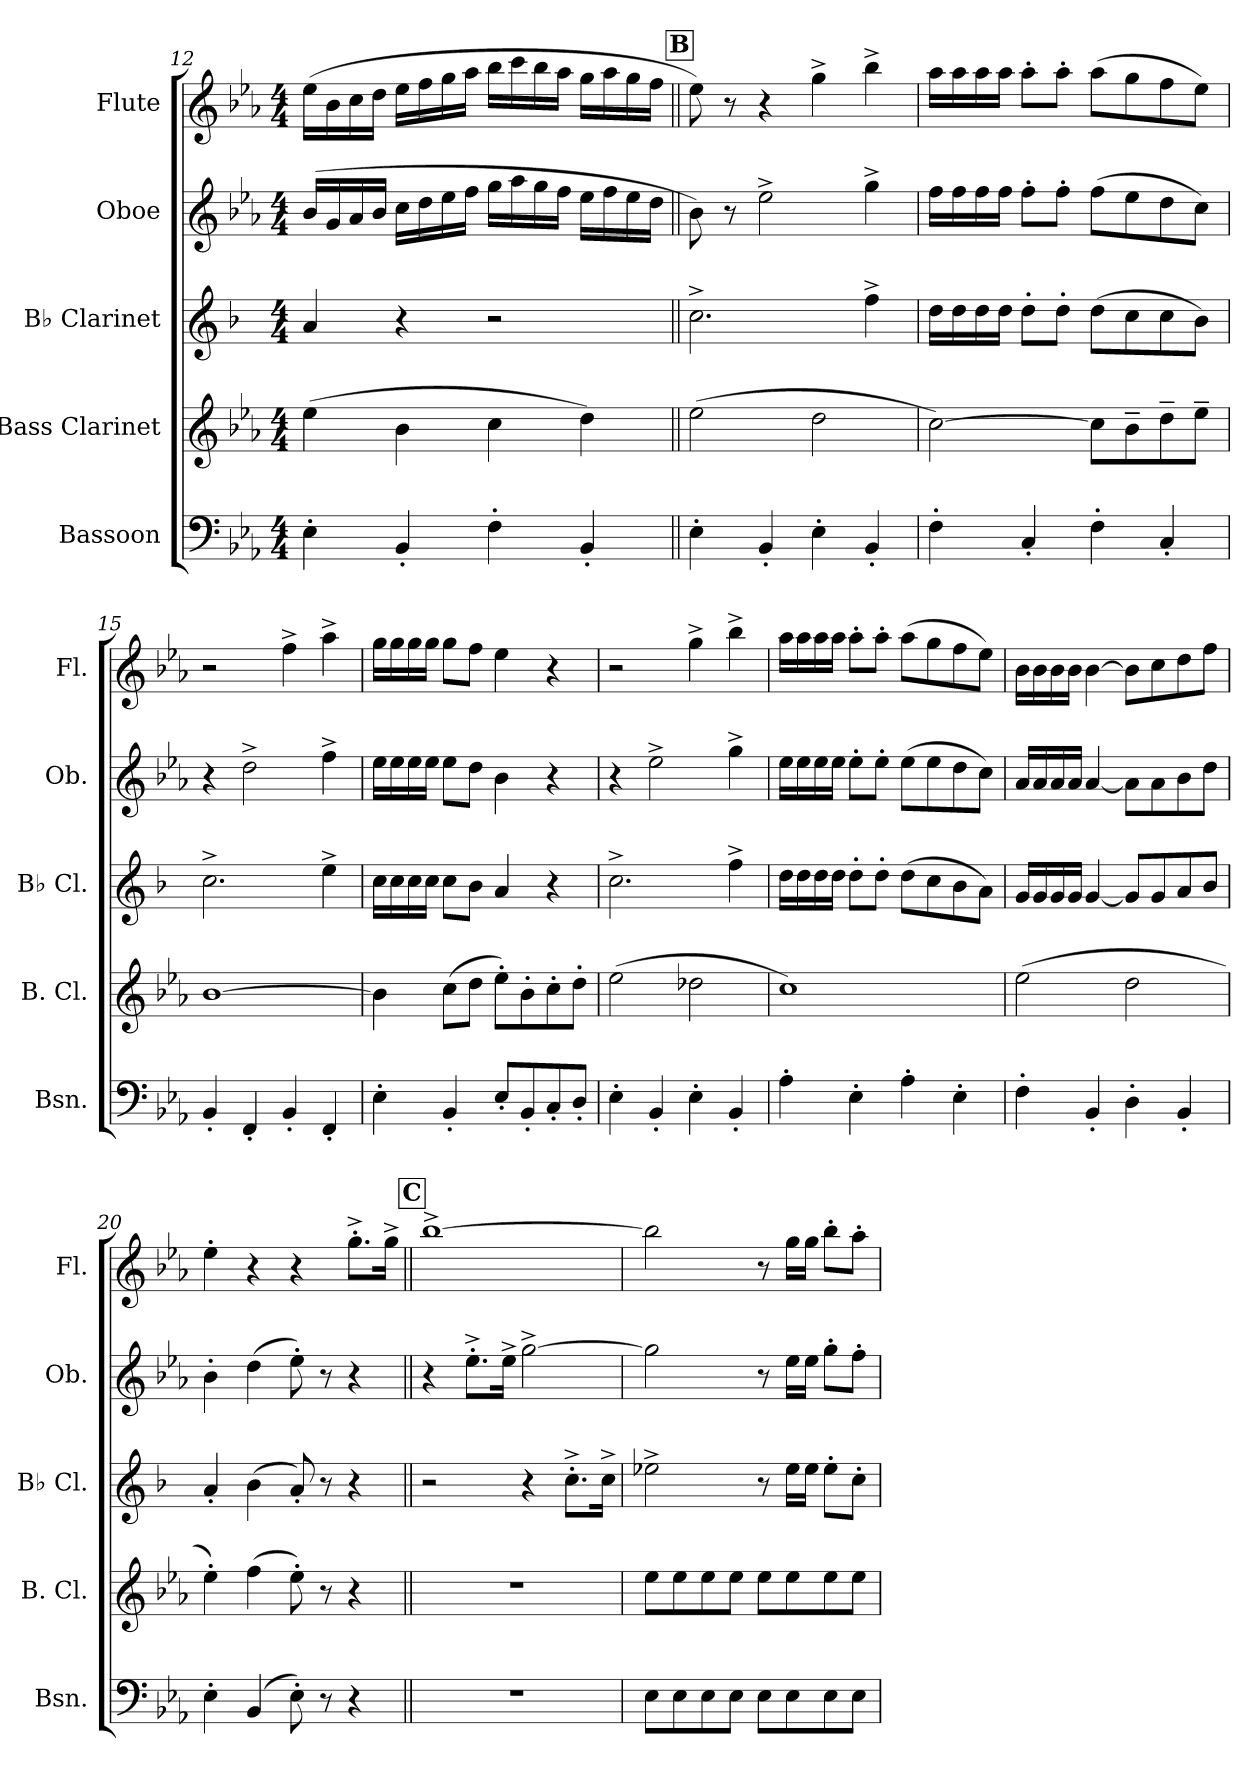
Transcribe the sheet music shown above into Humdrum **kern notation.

**kern	**kern	**kern	**kern	**kern
*part5	*part4	*part3	*part2	*part1
*staff5	*staff4	*staff3	*staff2	*staff1
*I"Bassoon	*I"Bass Clarinet	*I"B♭ Clarinet	*I"Oboe	*I"Flute
*I'Bsn.	*I'B. Cl.	*I'B♭ Cl.	*I'Ob.	*I'Fl.
!!LO:LB:g=z
*clefF4	*clefG2	*clefG2	*clefG2	*clefG2
*	*ITrd8c14	*ITrd1c2	*	*
*k[b-e-a-]	*k[b-e-a-]	*k[b-e-a-]	*k[b-e-a-]	*k[b-e-a-]
*M4/4	*M4/4	*M4/4	*M4/4	*M4/4
=12	=12	=12	=12	=12
4E-'\	(4e-\	4g/	(16b-/LL	(16ee-\LL
.	.	.	16g/	16b-\
.	.	.	16a-/	16cc\
.	.	.	16b-/JJ	16dd\JJ
4BB-'/	4B-\	4r	16cc\LL	16ee-\LL
.	.	.	16dd\	16ff\
.	.	.	16ee-\	16gg\
.	.	.	16ff\JJ	16aa-\JJ
4F'\	4c\	2r	16gg\LL	16bb-\LL
.	.	.	16aa-\	16ccc\
.	.	.	16gg\	16bb-\
.	.	.	16ff\JJ	16aa-\JJ
4BB-'/	4d\)	.	16ee-\LL	16gg\LL
.	.	.	16ff\	16aa-\
.	.	.	16ee-\	16gg\
.	.	.	16dd\JJ	16ff\JJ
!!LO:REH:place=s1:a:B:fs=14:t=B
=13||	=13||	=13||	=13||	=13||
4E-'\	(2e-\	2.b-^\	8b-\)	8ee-\)
.	.	.	8r	8r
4BB-'/	.	.	2ee-^\	4r
4E-'\	2d\	.	.	4gg^\
4BB-'/	.	4ee-^\	4gg^\	4bb-^\
=14	=14	=14	=14	=14
4F'\	[2c\)	16cc\LL	16ff\LL	16aa-\LL
.	.	16cc\	16ff\	16aa-\
.	.	16cc\	16ff\	16aa-\
.	.	16cc\JJ	16ff\JJ	16aa-\JJ
4C'/	.	8cc'\L	8ff'\L	8aa-'\L
.	.	8cc'\J	8ff'\J	8aa-'\J
4F'\	8c\L]	(8cc\L	(8ff\L	(8aa-\L
.	8B-~\	8b-\	8ee-\	8gg\
4C'/	8d~\	8b-\	8dd\	8ff\
.	8e-~\J	8a-\J)	8cc\J)	8ee-\J)
=15	=15	=15	=15	=15
4BB-'/	[1B-	2.b-^\	4r	2r
4FF'/	.	.	2dd^\	.
4BB-'/	.	.	.	4ff^\
4FF'/	.	4dd^\	4ff^\	4aa-^\
=16	=16	=16	=16	=16
4E-'\	4B-\]	16b-\LL	16ee-\LL	16gg\LL
.	.	16b-\	16ee-\	16gg\
.	.	16b-\	16ee-\	16gg\
.	.	16b-\JJ	16ee-\JJ	16gg\JJ
4BB-'/	(8c\L	8b-\L	8ee-\L	8gg\L
.	8d\J	8a-\J	8dd\J	8ff\J
8E-'/L	8e-'\L)	4g/	4b-\	4ee-\
8BB-'/	8B-'\	.	.	.
8C'/	8c'\	4r	4r	4r
8D'/J	8d'\J	.	.	.
=17	=17	=17	=17	=17
4E-'\	(2e-\	2.b-^\	4r	2r
4BB-'/	.	.	2ee-^\	.
4E-'\	2d-X\	.	.	4gg^\
4BB-'/	.	4ee-^\	4gg^\	4bb-^\
!!LO:PB:g=z
=18	=18	=18	=18	=18
4A-'\	1c)	16cc\LL	16ee-\LL	16aa-\LL
.	.	16cc\	16ee-\	16aa-\
.	.	16cc\	16ee-\	16aa-\
.	.	16cc\JJ	16ee-\JJ	16aa-\JJ
4E-'\	.	8cc'\L	8ee-'\L	8aa-'\L
.	.	8cc'\J	8ee-'\J	8aa-'\J
4A-'\	.	(8cc\L	(8ee-\L	(8aa-\L
.	.	8b-\	8ee-\	8gg\
4E-'\	.	8a-\	8dd\	8ff\
.	.	8g\J)	8cc\J)	8ee-\J)
=19	=19	=19	=19	=19
4F'\	(2e-\	16f/LL	16a-/LL	16b-\LL
.	.	16f/	16a-/	16b-\
.	.	16f/	16a-/	16b-\
.	.	16f/JJ	16a-/JJ	16b-\JJ
4BB-'/	.	[4f/	[4a-/	[4b-\
4D'\	2d\	8f/L]	8a-\L]	8b-\L]
.	.	8f/	8a-\	8cc\
4BB-'/	.	8g/	8b-\	8dd\
.	.	8a-/J	8dd\J	8ff\J
=20	=20	=20	=20	=20
4E-'\	4e-'\)	4g'/	4b-'\	4ee-'\
(4BB-/	(4f\	(4a-\	(4dd\	4r
8E-'\)	8e-'\)	8g'/)	8ee-'\)	4r
8r	8r	8r	8r	.
4r	4r	4r	4r	8.gg^'\L
.	.	.	.	16gg^\Jk
!!LO:REH:place=s1:a:B:fs=14:t=C
=21||	=21||	=21||	=21||	=21||
1r	1r	2r	4r	[1bb-^
.	.	.	8.ee-^'\L	.
.	.	.	16ee-^\Jk	.
.	.	4r	[2gg^\	.
.	.	8.b-^'\L	.	.
.	.	16b-^\Jk	.	.
=22	=22	=22	=22	=22
8E-\L	8e-\L	2dd-X^\	2gg\]	2bb-\]
8E-\	8e-\	.	.	.
8E-\	8e-\	.	.	.
8E-\J	8e-\J	.	.	.
8E-\L	8e-\L	8r	8r	8r
8E-\	8e-\	16dd-\LL	16ee-\LL	16gg\LL
.	.	16dd-\JJ	16ee-\JJ	16gg\JJ
8E-\	8e-\	8dd-'\L	8gg'\L	8bb-'\L
8E-\J	8e-\J	8b-'\J	8ff'\J	8aa-'\J
=	=	=	=	=
*-	*-	*-	*-	*-
